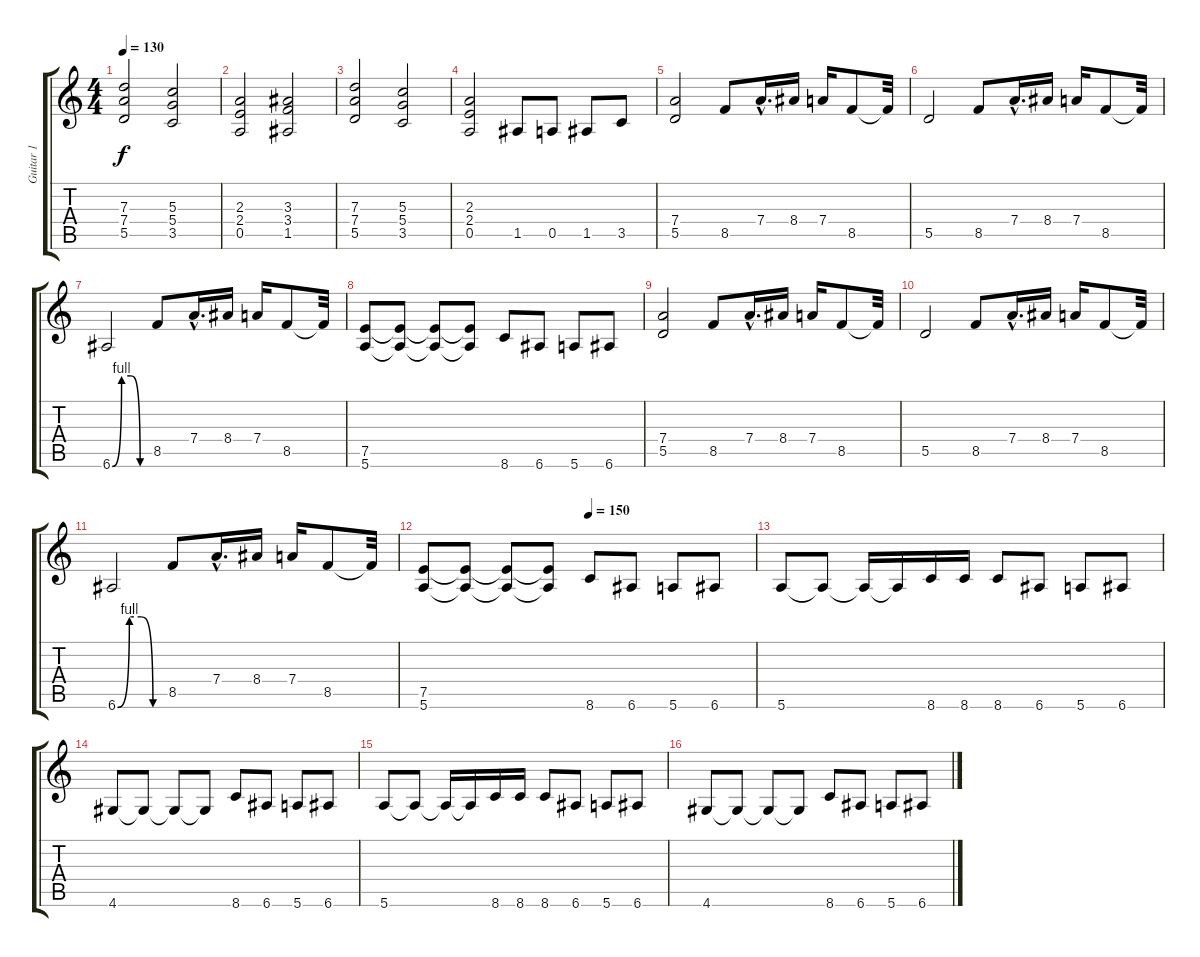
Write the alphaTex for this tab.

\track ("Guitar 1" "Guitar 1") {instrument distortionguitar}
\staff {score tabs}
\tuning (E4 B3 G3 D3 A2 E2) {hide}
\ts (4 4)
\tempo 130
\clef g2
\ks c
(7.3 7.4 5.5).2{dy f} (5.3 5.4 3.5).2 |
(2.3 2.4 0.5).2 (3.3 3.4 1.5).2 |
(7.3 7.4 5.5).2 (5.3 5.4 3.5).2 |
(2.3 2.4 0.5).2 1.5.8 0.5.8 1.5.8 3.5.8 |
(7.4 5.5).2{balance 4} 8.5.8 7.4{hac}.16{d} 8.4.16 7.4.16 8.5.8 8.5{t}.32 |
5.5.2 8.5.8 7.4{hac}.16{d} 8.4.16 7.4.16 8.5.8 8.5{t}.32 |
6.6{be (custom 0 0 15 4 30 4 45 0 60 0)}.2 8.5.8 7.4{hac}.16{d} 8.4.16 7.4.16 8.5.8 8.5{t}.32 |
(7.5 5.6).8 (7.5{t} 5.6{t}).8 (7.5{t} 5.6{t}).8 (7.5{t} 5.6{t}).8 8.6.8 6.6.8 5.6.8 6.6.8 |
(7.4 5.5).2 8.5.8 7.4{hac}.16{d} 8.4.16 7.4.16 8.5.8 8.5{t}.32 |
5.5.2 8.5.8 7.4{hac}.16{d} 8.4.16 7.4.16 8.5.8 8.5{t}.32 |
6.6{be (custom 0 0 15 4 30 4 45 0 60 0)}.2 8.5.8 7.4{hac}.16{d} 8.4.16 7.4.16 8.5.8 8.5{t}.32 |
\tempo (150 0.5)
(7.5 5.6).8 (7.5{t} 5.6{t}).8 (7.5{t} 5.6{t}).8 (7.5{t} 5.6{t}).8 8.6.8 6.6.8 5.6.8 6.6.8 |
5.6.8 5.6{t}.8 5.6{t}.16 5.6{t}.16 8.6.16 8.6.16 8.6.8 6.6.8 5.6.8 6.6.8 |
4.6.8 4.6{t}.8 4.6{t}.8 4.6{t}.8 8.6.8 6.6.8 5.6.8 6.6.8 |
5.6.8 5.6{t}.8 5.6{t}.16 5.6{t}.16 8.6.16 8.6.16 8.6.8 6.6.8 5.6.8 6.6.8 |
4.6.8 4.6{t}.8 4.6{t}.8 4.6{t}.8 8.6.8 6.6.8 5.6.8 6.6.8
